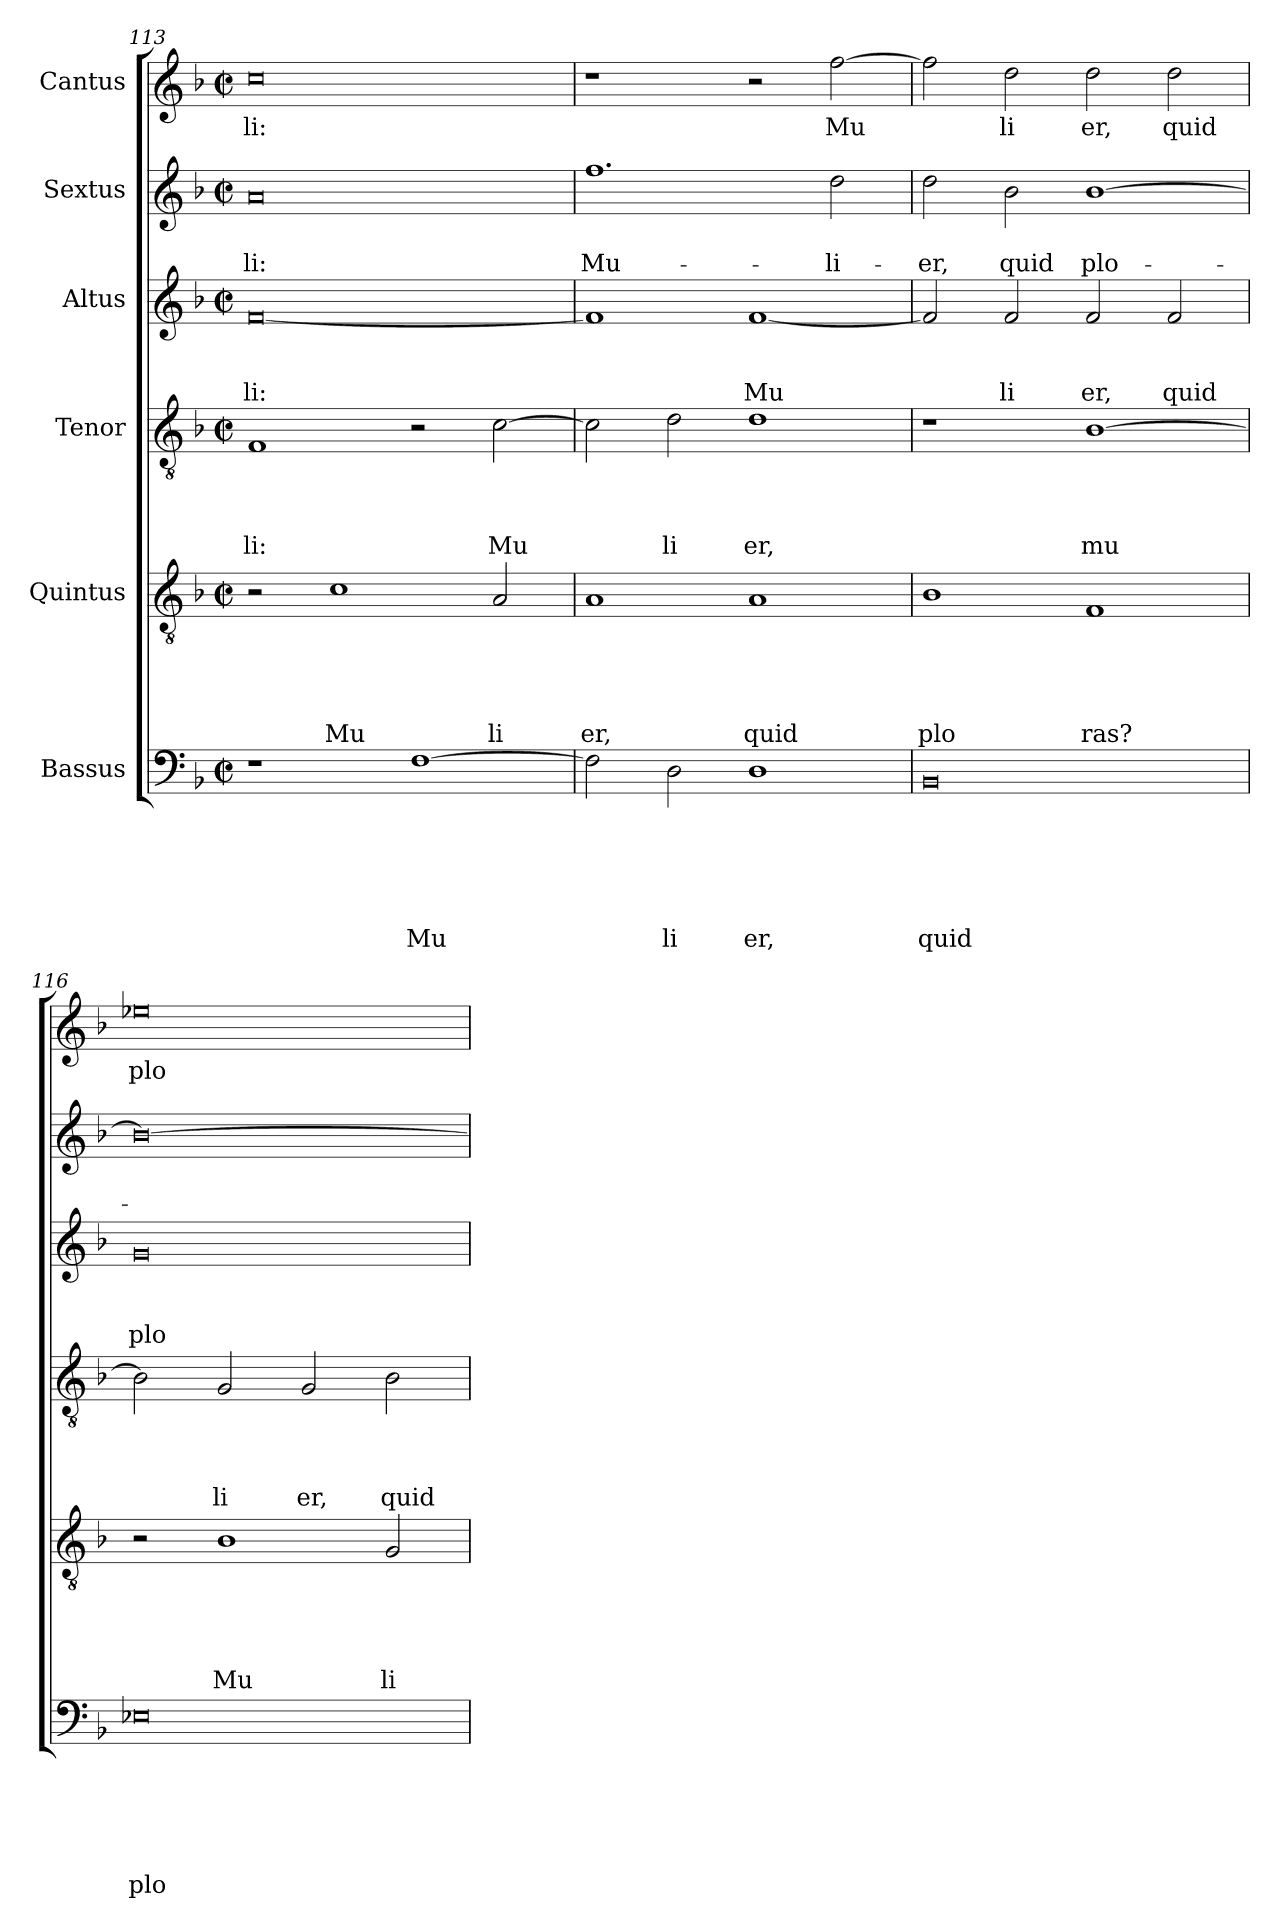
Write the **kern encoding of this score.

**kern	**text	**text	**text	**text	**text	**text	**kern	**text	**text	**text	**text	**text	**kern	**text	**text	**text	**text	**kern	**text	**text	**text	**kern	**text	**text	**kern	**text
*part6	*part6	*part6	*part6	*part6	*part6	*part6	*part5	*part5	*part5	*part5	*part5	*part5	*part4	*part4	*part4	*part4	*part4	*part3	*part3	*part3	*part3	*part2	*part2	*part2	*part1	*part1
*staff6	*staff6	*staff6	*staff6	*staff6	*staff6	*staff6	*staff5	*staff5	*staff5	*staff5	*staff5	*staff5	*staff4	*staff4	*staff4	*staff4	*staff4	*staff3	*staff3	*staff3	*staff3	*staff2	*staff2	*staff2	*staff1	*staff1
*I"Bassus	*	*	*	*	*	*	*I"Quintus	*	*	*	*	*	*I"Tenor	*	*	*	*	*I"Altus	*	*	*	*I"Sextus	*	*	*I"Cantus	*
*clefF4	*	*	*	*	*	*	*clefGv2	*	*	*	*	*	*clefGv2	*	*	*	*	*clefG2	*	*	*	*clefG2	*	*	*clefG2	*
*k[b-]	*	*	*	*	*	*	*k[b-]	*	*	*	*	*	*k[b-]	*	*	*	*	*k[b-]	*	*	*	*k[b-]	*	*	*k[b-]	*
*F:	*	*	*	*	*	*	*F:	*	*	*	*	*	*F:	*	*	*	*	*F:	*	*	*	*F:	*	*	*F:	*
*M2/2	*	*	*	*	*	*	*M2/2	*	*	*	*	*	*M2/2	*	*	*	*	*M2/2	*	*	*	*M2/2	*	*	*M2/2	*
*met(c|)	*	*	*	*	*	*	*met(c|)	*	*	*	*	*	*met(c|)	*	*	*	*	*met(c|)	*	*	*	*met(c|)	*	*	*met(c|)	*
=113	=113	=113	=113	=113	=113	=113	=113	=113	=113	=113	=113	=113	=113	=113	=113	=113	=113	=113	=113	=113	=113	=113	=113	=113	=113	=113
!	!	!	!	!	!	!	!	!	!	!	!	!	!	!	!	!	!LO:LY:b	!	!	!	!LO:LY:b	!	!	!LO:LY:b	!	!LO:LY:b
1r	.	.	.	.	.	.	2r	.	.	.	.	.	1F	.	.	.	li:	[<0f	.	.	-li:	0a	.	-li:	0cc	li:
!	!	!	!	!	!	!	!	!	!	!	!	!LO:LY:b	!	!	!	!	!	!	!	!	!	!	!	!	!	!
.	.	.	.	.	.	.	1c	.	.	.	.	Mu	.	.	.	.	.	.	.	.	.	.	.	.	.	.
!	!	!	!	!	!	!LO:LY:b	!	!	!	!	!	!	!	!	!	!	!	!	!	!	!	!	!	!	!	!
[<1F	.	.	.	.	.	Mu	.	.	.	.	.	.	2r	.	.	.	.	.	.	.	.	.	.	.	.	.
!	!	!	!	!	!	!	!	!	!	!	!	!LO:LY:b	!	!	!	!	!LO:LY:b	!	!	!	!	!	!	!	!	!
.	.	.	.	.	.	.	2A/	.	.	.	.	li	[<2c\	.	.	.	Mu	.	.	.	.	.	.	.	.	.
!!LO:PB:g=z
=114	=114	=114	=114	=114	=114	=114	=114	=114	=114	=114	=114	=114	=114	=114	=114	=114	=114	=114	=114	=114	=114	=114	=114	=114	=114	=114
!	!	!	!	!	!	!	!	!	!	!	!	!LO:LY:b	!	!	!	!	!	!	!	!	!	!	!	!LO:LY:b	!	!
2F\]	.	.	.	.	.	.	1A	.	.	.	.	er,	2c\]	.	.	.	.	1f]	.	.	.	1.ff	.	Mu-	1r	.
!	!	!	!	!	!	!LO:LY:b	!	!	!	!	!	!	!	!	!	!	!LO:LY:b	!	!	!	!	!	!	!	!	!
2D\	.	.	.	.	.	li	.	.	.	.	.	.	2d\	.	.	.	li	.	.	.	.	.	.	.	.	.
!	!	!	!	!	!	!LO:LY:b	!	!	!	!	!	!LO:LY:b	!	!	!	!	!LO:LY:b	!	!	!	!LO:LY:b	!	!	!	!	!
1D	.	.	.	.	.	er,	1A	.	.	.	.	quid	1d	.	.	.	er,	[<1f	.	.	Mu	.	.	.	2r	.
!	!	!	!	!	!	!	!	!	!	!	!	!	!	!	!	!	!	!	!	!	!	!	!	!LO:LY:b	!	!LO:LY:b
.	.	.	.	.	.	.	.	.	.	.	.	.	.	.	.	.	.	.	.	.	.	2dd\	.	-li-	[>2ff\	Mu
=115	=115	=115	=115	=115	=115	=115	=115	=115	=115	=115	=115	=115	=115	=115	=115	=115	=115	=115	=115	=115	=115	=115	=115	=115	=115	=115
!	!	!	!	!	!	!LO:LY:b	!	!	!	!	!	!LO:LY:b	!	!	!	!	!	!	!	!	!	!	!	!LO:LY:b	!	!
0BB-	.	.	.	.	.	quid	1B-	.	.	.	.	plo	1r	.	.	.	.	2f/]	.	.	.	2dd\	.	-er,	2ff\]	.
!	!	!	!	!	!	!	!	!	!	!	!	!	!	!	!	!	!	!	!	!	!LO:LY:b	!	!	!LO:LY:b	!	!LO:LY:b
.	.	.	.	.	.	.	.	.	.	.	.	.	.	.	.	.	.	2f/	.	.	li	2b-\	.	quid	2dd\	li
!	!	!	!	!	!	!	!	!	!	!	!	!LO:LY:b	!	!	!	!	!LO:LY:b	!	!	!	!LO:LY:b	!	!	!LO:LY:b	!	!LO:LY:b
.	.	.	.	.	.	.	1F	.	.	.	.	ras?	[>1B-	.	.	.	mu	2f/	.	.	er,	[>1b-	.	plo-	2dd\	er,
!	!	!	!	!	!	!	!	!	!	!	!	!	!	!	!	!	!	!	!	!	!LO:LY:b	!	!	!	!	!LO:LY:b
.	.	.	.	.	.	.	.	.	.	.	.	.	.	.	.	.	.	2f/	.	.	quid	.	.	.	2dd\	quid
=116	=116	=116	=116	=116	=116	=116	=116	=116	=116	=116	=116	=116	=116	=116	=116	=116	=116	=116	=116	=116	=116	=116	=116	=116	=116	=116
!	!	!	!	!	!	!LO:LY:b	!	!	!	!	!	!	!	!	!	!	!	!	!	!	!LO:LY:b	!	!	!	!	!LO:LY:b
0E-X	.	.	.	.	.	plo	2r	.	.	.	.	.	2B-\]	.	.	.	.	0g	.	.	plo	0b-_	.	.	0ee-X	plo
!	!	!	!	!	!	!	!	!	!	!	!	!LO:LY:b	!	!	!	!	!LO:LY:b	!	!	!	!	!	!	!	!	!
.	.	.	.	.	.	.	1B-	.	.	.	.	Mu	2G/	.	.	.	li	.	.	.	.	.	.	.	.	.
!	!	!	!	!	!	!	!	!	!	!	!	!	!	!	!	!	!LO:LY:b	!	!	!	!	!	!	!	!	!
.	.	.	.	.	.	.	.	.	.	.	.	.	2G/	.	.	.	er,	.	.	.	.	.	.	.	.	.
!	!	!	!	!	!	!	!	!	!	!	!	!LO:LY:b	!	!	!	!	!LO:LY:b	!	!	!	!	!	!	!	!	!
.	.	.	.	.	.	.	2G/	.	.	.	.	li	2B-\	.	.	.	quid	.	.	.	.	.	.	.	.	.
=	=	=	=	=	=	=	=	=	=	=	=	=	=	=	=	=	=	=	=	=	=	=	=	=	=	=
*-	*-	*-	*-	*-	*-	*-	*-	*-	*-	*-	*-	*-	*-	*-	*-	*-	*-	*-	*-	*-	*-	*-	*-	*-	*-	*-
